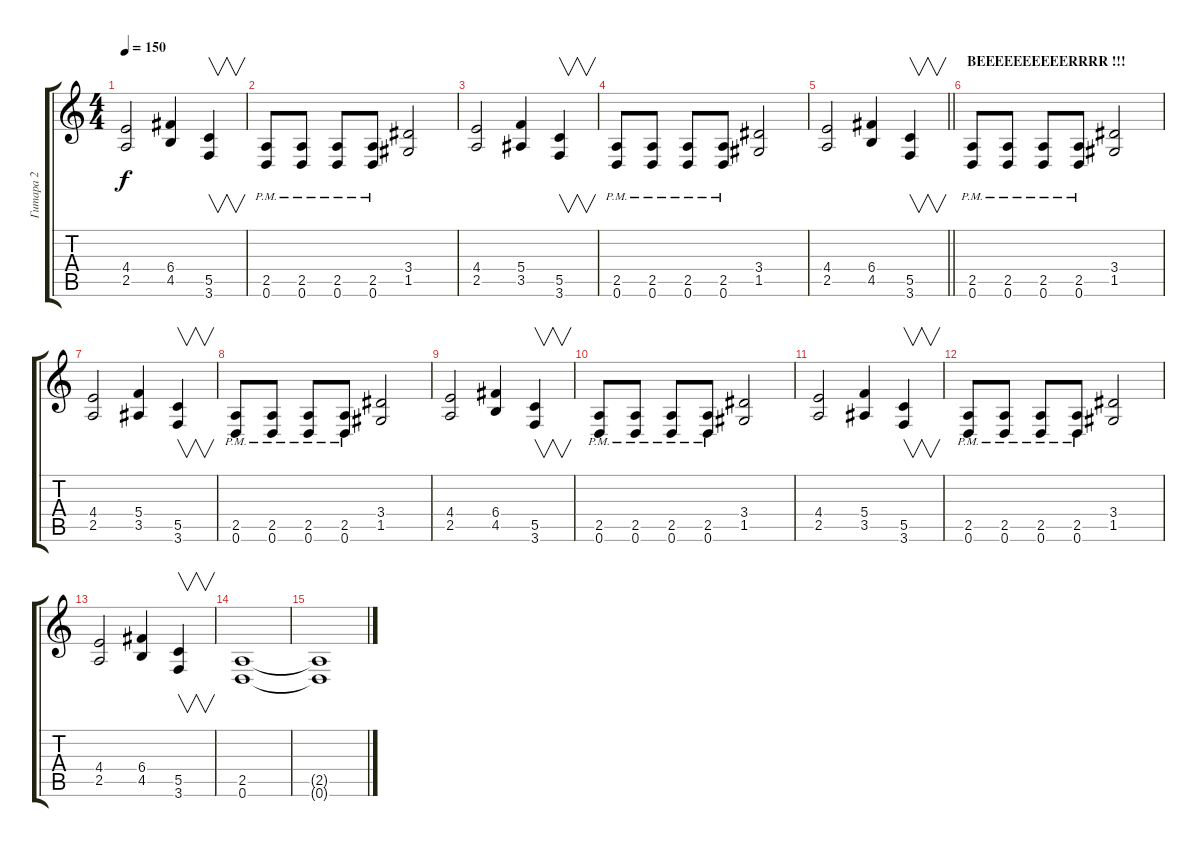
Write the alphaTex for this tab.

\track ("Гитара 2" "Гитара 2") {instrument distortionguitar}
\staff {score tabs}
\tuning (D4 A3 F3 C3 G2 D2) {hide}
\ts (4 4)
\tempo 150
\clef g2
\ks c
(4.4 2.5).2{dy f} (6.4 4.5).4 (5.5 3.6).4{v} |
(2.5{pm} 0.6{pm}).8 (2.5{pm} 0.6{pm}).8 (2.5{pm} 0.6{pm}).8 (2.5{pm} 0.6{pm}).8 (3.4 1.5).2 |
(4.4 2.5).2 (5.4 3.5).4 (5.5 3.6).4{v} |
(2.5{pm} 0.6{pm}).8 (2.5{pm} 0.6{pm}).8 (2.5{pm} 0.6{pm}).8 (2.5{pm} 0.6{pm}).8 (3.4 1.5).2 |
\barLineRight lightlight
(4.4 2.5).2 (6.4 4.5).4 (5.5 3.6).4{v} |
\section ("" "BEEEEEEEEEERRRR !!!")
(2.5{pm} 0.6{pm}).8 (2.5{pm} 0.6{pm}).8 (2.5{pm} 0.6{pm}).8 (2.5{pm} 0.6{pm}).8 (3.4 1.5).2 |
(4.4 2.5).2 (5.4 3.5).4 (5.5 3.6).4{v} |
(2.5{pm} 0.6{pm}).8 (2.5{pm} 0.6{pm}).8 (2.5{pm} 0.6{pm}).8 (2.5{pm} 0.6{pm}).8 (3.4 1.5).2 |
(4.4 2.5).2 (6.4 4.5).4 (5.5 3.6).4{v} |
(2.5{pm} 0.6{pm}).8 (2.5{pm} 0.6{pm}).8 (2.5{pm} 0.6{pm}).8 (2.5{pm} 0.6{pm}).8 (3.4 1.5).2 |
(4.4 2.5).2 (5.4 3.5).4 (5.5 3.6).4{v} |
(2.5{pm} 0.6{pm}).8 (2.5{pm} 0.6{pm}).8 (2.5{pm} 0.6{pm}).8 (2.5{pm} 0.6{pm}).8 (3.4 1.5).2 |
(4.4 2.5).2 (6.4 4.5).4 (5.5 3.6).4{v} |
(2.5 0.6).1 |
(2.5{t} 0.6{t}).1
